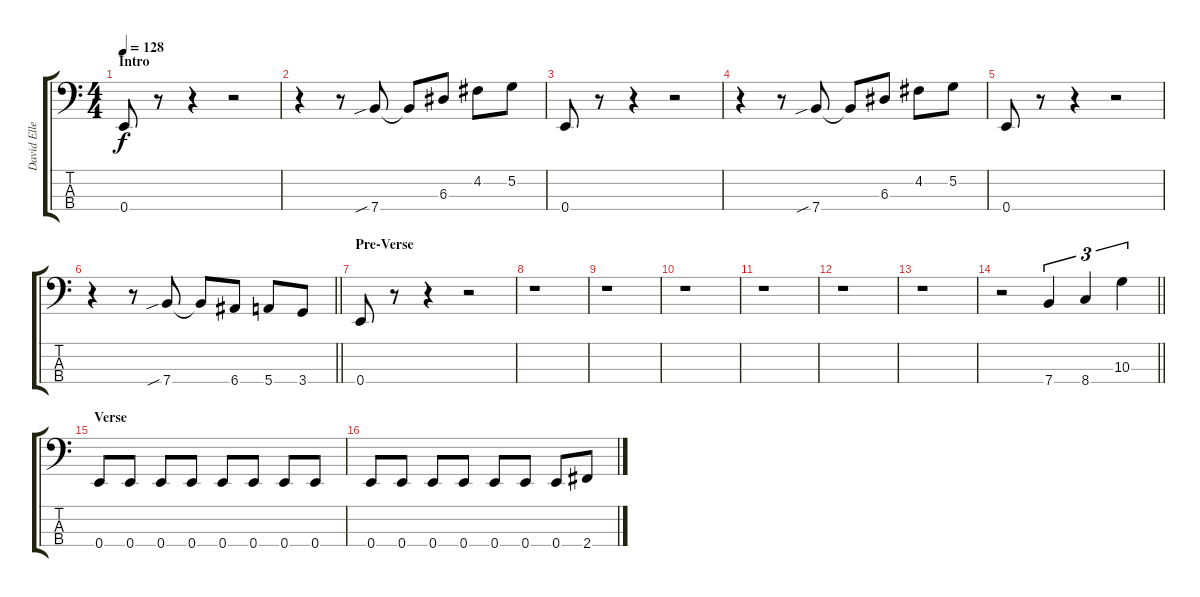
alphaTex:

\track ("David Ellefson" "David Elle") {instrument electricbasspick}
\staff {score tabs}
\tuning (G2 D2 A1 E1) {hide}
\ts (4 4)
\section ("" "Intro")
\tempo 128
\clef f4
\ks c
0.4.8{dy f instrument electricbasspick} r.8 r.4 r.2 |
r.4 r.8 7.4{sib}.8 7.4{t}.8 6.3.8 4.2.8 5.2.8 |
0.4.8 r.8 r.4 r.2 |
r.4 r.8 7.4{sib}.8 7.4{t}.8 6.3.8 4.2.8 5.2.8 |
0.4.8 r.8 r.4 r.2 |
\barLineRight lightlight
r.4 r.8 7.4{sib}.8 7.4{t}.8 6.4.8 5.4.8 3.4.8 |
\section ("" "Pre-Verse")
0.4.8 r.8 r.4 r.2 |
r.1 |
r.1 |
r.1 |
r.1 |
r.1 |
r.1 |
\barLineRight lightlight
r.2 7.4.4{tu (3 2)} 8.4.4{tu (3 2)} 10.3.4{tu (3 2)} |
\section ("" "Verse")
0.4.8 0.4.8 0.4.8 0.4.8 0.4.8 0.4.8 0.4.8 0.4.8 |
0.4.8 0.4.8 0.4.8 0.4.8 0.4.8 0.4.8 0.4.8 2.4.8
